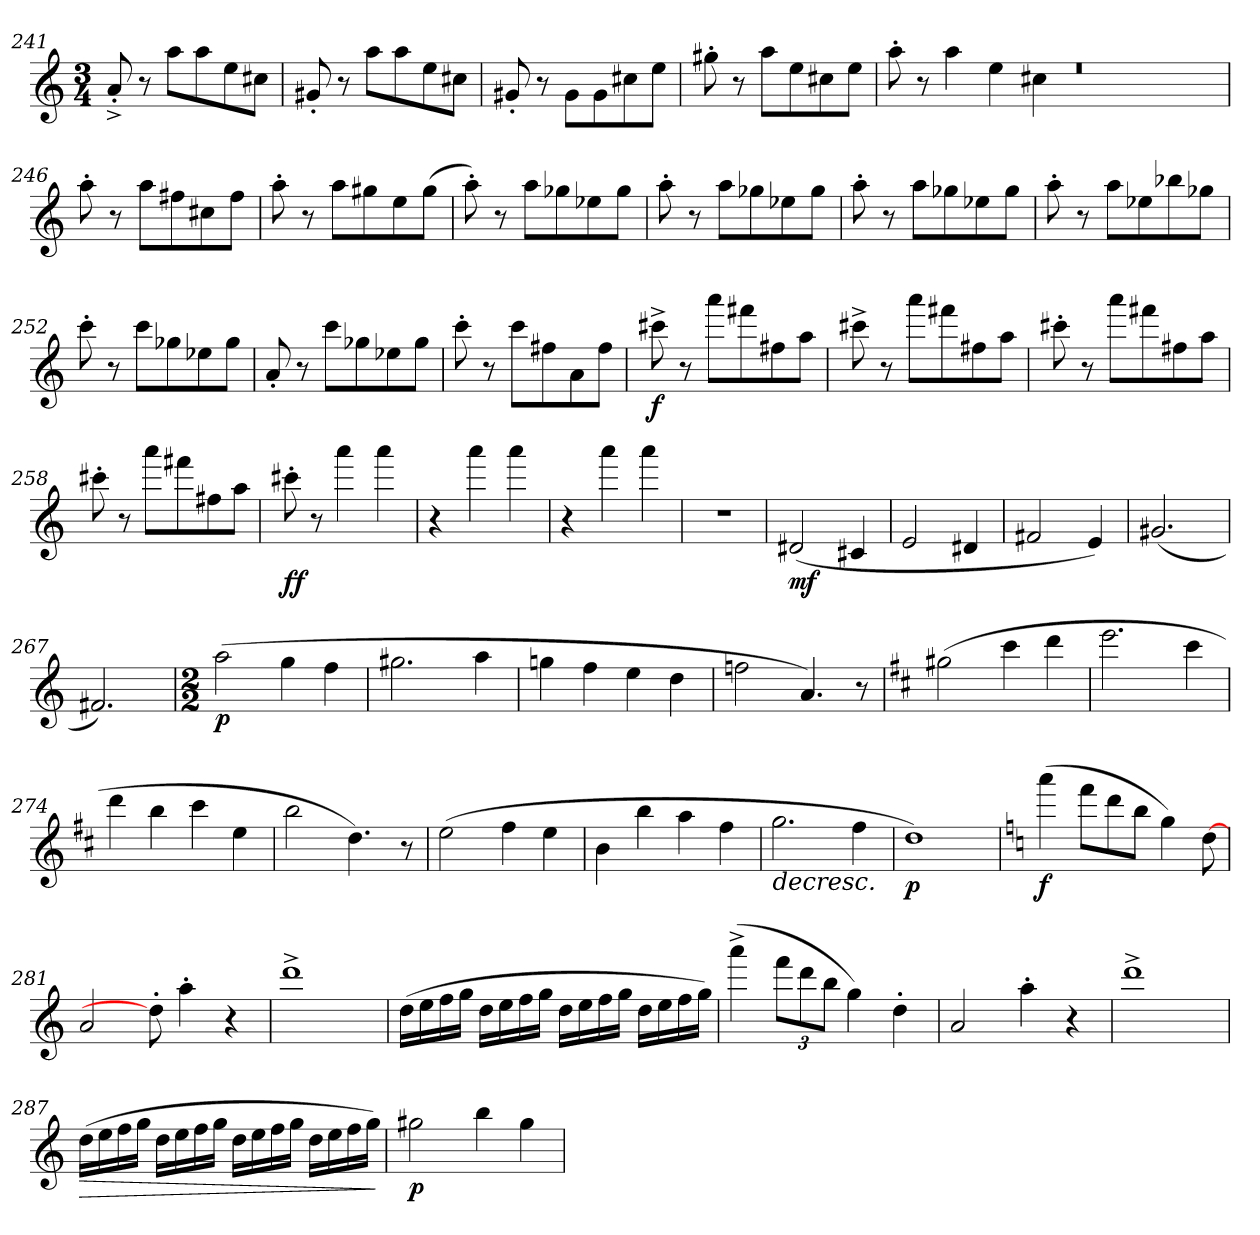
**kern	**dynam
*part1	*part1
*staff1	*staff1
*clefG2	*
*k[]	*
*M3/4	*
=241	=241
8a^'/	.
8r	.
8aa\L	.
8aa\	.
8ee\	.
8cc#X\J	.
!!LO:LB:g=z
=242	=242
8g#X'/	.
8r	.
8aa\L	.
8aa\	.
8ee\	.
8cc#X\J	.
=243	=243
8g#X'/	.
8r	.
8g#\L	.
8g#\	.
8cc#X\	.
8ee\J	.
=244	=244
8gg#X'\	.
8r	.
8aa\L	.
8ee\	.
8cc#X\	.
8ee\J	.
=245	=245
8aa'\	.
8r	.
4aa\	.
4ee\	.
4cc#X\	.
0ree	.
!!LO:LB:g=z
=246	=246
8aa'\	.
8r	.
8aa\L	.
8ff#X\	.
8cc#X\	.
8ff#\J	.
=247	=247
8aa'\	.
8r	.
8aa\L	.
8gg#X\	.
8ee\	.
(8gg#\J	.
=248	=248
8aa'\)	.
8r	.
8aa\L	.
8gg-X\	.
8ee-X\	.
8gg-\J	.
=249	=249
8aa'\	.
8r	.
8aa\L	.
8gg-X\	.
8ee-X\	.
8gg-\J	.
!!LO:LB:g=z
=250	=250
8aa'\	.
8r	.
8aa\L	.
8gg-X\	.
8ee-X\	.
8gg-\J	.
=251	=251
8aa'\	.
8r	.
8aa\L	.
8ee-X\	.
8bb-X\	.
8gg-X\J	.
=252	=252
8ccc'\	.
8r	.
8ccc\L	.
8gg-X\	.
8ee-X\	.
8gg-\J	.
=253	=253
8a'/	.
8r	.
8ccc\L	.
8gg-X\	.
8ee-X\	.
8gg-\J	.
!!LO:LB:g=z
=254	=254
8ccc'\	.
8r	.
8ccc\L	.
8ff#X\	.
8a\	.
8ff#\J	.
=255	=255
!	!LO:DY:b
8ccc#X^\	f
8r	.
8aaa\L	.
8fff#X\	.
8ff#X\	.
8aa\J	.
=256	=256
8ccc#X^\	.
8r	.
8aaa\L	.
8fff#X\	.
8ff#X\	.
8aa\J	.
=257	=257
8ccc#X'\	.
8r	.
8aaa\L	.
8fff#X\	.
8ff#X\	.
8aa\J	.
!!LO:LB:g=z
=258	=258
8ccc#X'\	.
8r	.
8aaa\L	.
8fff#X\	.
8ff#X\	.
8aa\J	.
=259	=259
!	!LO:DY:b
8ccc#X'\	ff
8r	.
4aaa\	.
4aaa\	.
=260	=260
4r	.
4aaa\	.
4aaa\	.
=261	=261
4r	.
4aaa\	.
4aaa\	.
=262	=262
2.rdd	.
!!LO:LB:g=z
=263	=263
!	!LO:DY:b
(2d#X/	mf
4c#X/	.
=264	=264
2e/	.
4d#X/	.
=265	=265
2f#X/	.
4e/)	.
=266	=266
(2.g#X/	.
=267	=267
2.f#X/)	.
=268	=268
*M2/2	*
!	!LO:DY:b
(2aa\	p
4gg\	.
4ff\	.
=269	=269
2.gg#X\	.
4aa\	.
=270	=270
4ggn\	.
4ff\	.
4ee\	.
4dd\	.
=271	=271
2ffn\	.
4.a/)	.
8r	.
!!LO:LB:g=z
=272	=272
*k[f#c#]	*
(2gg#X\	.
4ccc#\	.
4ddd\	.
=273	=273
2.eee\	.
4ccc#\	.
=274	=274
4ddd\	.
4bb\	.
4ccc#\	.
4ee\	.
=275	=275
2bb\	.
4.dd\)	.
8r	.
=276	=276
(2ee\	.
4ff#\	.
4ee\	.
=277	=277
4b\	.
4bb\	.
4aa\	.
4ff#\	.
=278	=278
!	!LO:HP:b
2.gg\	>
4ff#\	.
=279	=279
!	!LO:DY:b
1dd)	p
.	]
!!LO:LB:g=z
=280	=280
*k[]	*
!	!LO:DY:b
(4aaa\	f
8fff\L	.
8ddd\	.
8bb\J	.
4gg\)	.
[8dd\	.
=281	=281
2a/	.
8dd'\]	.
4aa'\	.
4r	.
=282	=282
1ddd^	.
=283	=283
(16dd\LL	.
16ee\	.
16ff\	.
16gg\JJ	.
16dd\LL	.
16ee\	.
16ff\	.
16gg\JJ	.
16dd\LL	.
16ee\	.
16ff\	.
16gg\JJ	.
16dd\LL	.
16ee\	.
16ff\	.
16gg\JJ)	.
!!LO:LB:g=z
=284	=284
(4aaa^\	.
12fff\L	.
12ddd\	.
12bb\J	.
4gg\)	.
4dd'\	.
=285	=285
2a/	.
4aa'\	.
4r	.
=286	=286
1ddd^	.
=287	=287
!	!LO:HP:b
(16dd\LL	>
16ee\	.
16ff\	.
16gg\JJ	.
16dd\LL	.
16ee\	.
16ff\	.
16gg\JJ	.
16dd\LL	.
16ee\	.
16ff\	.
16gg\JJ	.
16dd\LL	.
16ee\	.
16ff\	.
16gg\JJ)	.
.	]
!!LO:LB:g=z
=288	=288
!	!LO:DY:b
2gg#X\	p
4bb\	.
4gg#\	.
=	=
*-	*-
